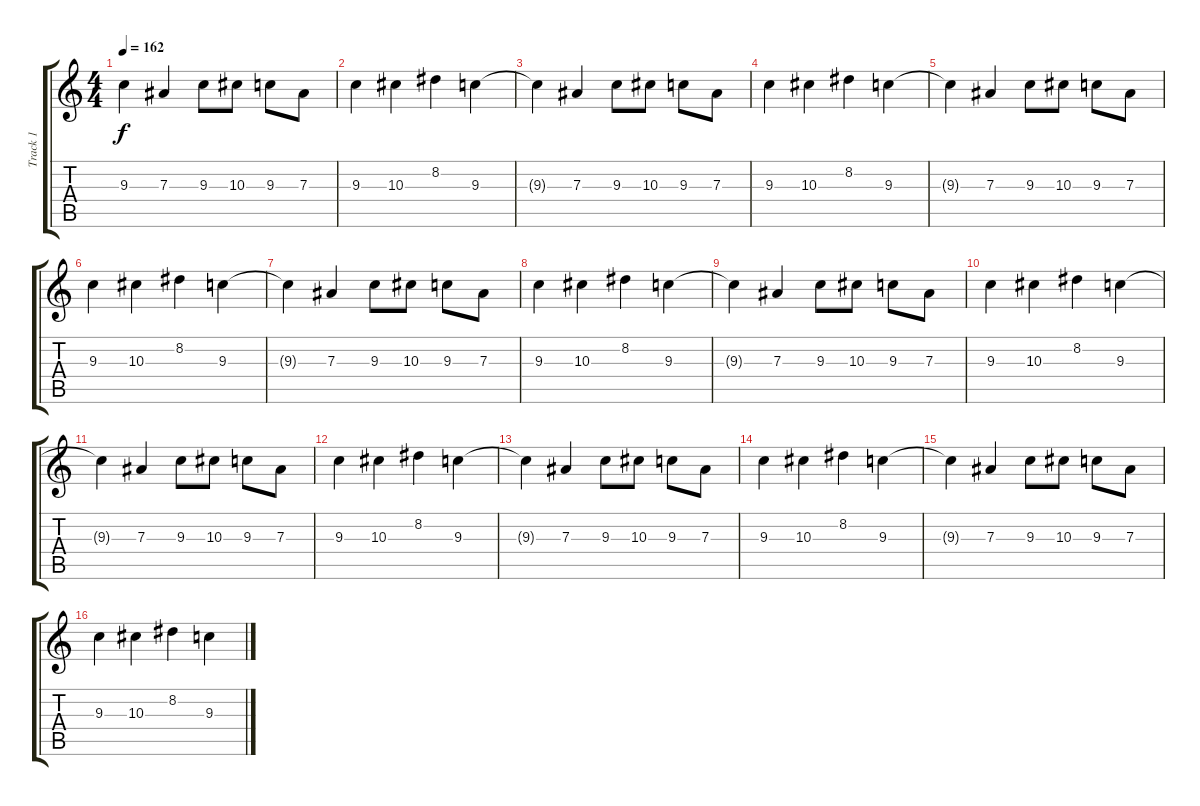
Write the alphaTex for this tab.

\track ("Track 1" "Track 1") {instrument electricguitarclean}
\staff {score tabs}
\tuning (C4 G3 Eb3 Bb2 F2 C2) {hide}
\ts (4 4)
\tempo 162
\clef g2
\ks c
9.3{t}.4{dy f} 7.3.4 9.3.8 10.3.8 9.3.8 7.3.8 |
9.3.4 10.3.4 8.2.4 9.3.4 |
9.3{t}.4 7.3.4 9.3.8 10.3.8 9.3.8 7.3.8 |
9.3.4 10.3.4 8.2.4 9.3.4 |
9.3{t}.4 7.3.4 9.3.8 10.3.8 9.3.8 7.3.8 |
9.3.4 10.3.4 8.2.4 9.3.4 |
9.3{t}.4 7.3.4 9.3.8 10.3.8 9.3.8 7.3.8 |
9.3.4 10.3.4 8.2.4 9.3.4 |
9.3{t}.4 7.3.4 9.3.8 10.3.8 9.3.8 7.3.8 |
9.3.4 10.3.4 8.2.4 9.3.4 |
9.3{t}.4 7.3.4 9.3.8 10.3.8 9.3.8 7.3.8 |
9.3.4 10.3.4 8.2.4 9.3.4 |
9.3{t}.4 7.3.4 9.3.8 10.3.8 9.3.8 7.3.8 |
9.3.4 10.3.4 8.2.4 9.3.4 |
9.3{t}.4 7.3.4 9.3.8 10.3.8 9.3.8 7.3.8 |
9.3.4 10.3.4 8.2.4 9.3.4
